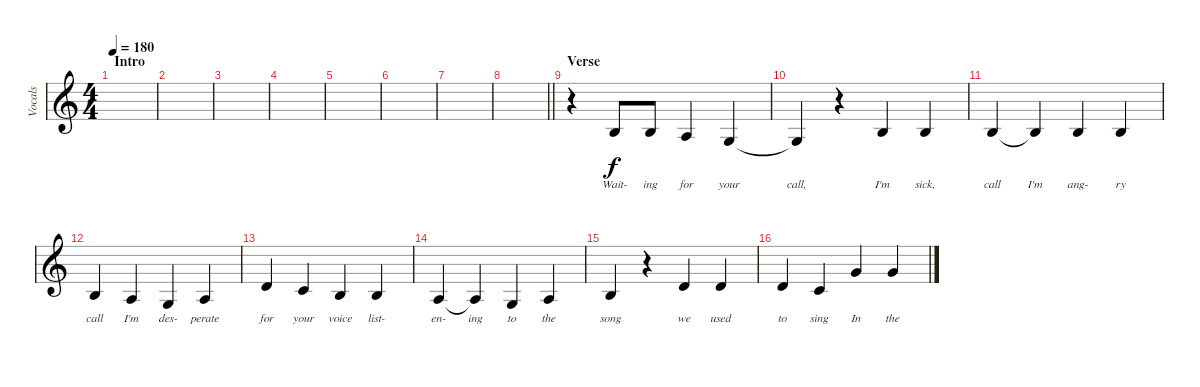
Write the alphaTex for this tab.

\track ("Vocals" "Vocals") {instrument flute}
\staff {score}
\tuning (E4 B3 G3 D3 A2 E2) {hide}
\ts (4 4)
\section ("" "Intro")
\tempo 180
\clef g2
\ks c
|
|
|
|
|
|
|
\barLineRight lightlight
|
\section ("" "Verse")
r.4 4.3.8{lyrics (0 "Wait-") lyrics (1 "") lyrics (2 "") lyrics (3 "") lyrics (4 "")} 4.3.8{lyrics (0 "ing") lyrics (1 "") lyrics (2 "") lyrics (3 "") lyrics (4 "")} 2.3.4{lyrics (0 "for") lyrics (1 "") lyrics (2 "") lyrics (3 "") lyrics (4 "")} 5.4.4{lyrics (0 "your") lyrics (1 "") lyrics (2 "") lyrics (3 "") lyrics (4 "")} |
5.4{t}.4{lyrics (0 "call,") lyrics (1 "") lyrics (2 "") lyrics (3 "") lyrics (4 "")} r.4 4.3.4{lyrics (0 "I'm") lyrics (1 "") lyrics (2 "") lyrics (3 "") lyrics (4 "")} 4.3.4{lyrics (0 "sick,") lyrics (1 "") lyrics (2 "") lyrics (3 "") lyrics (4 "")} |
4.3.4{lyrics (0 "call") lyrics (1 "") lyrics (2 "") lyrics (3 "") lyrics (4 "")} 4.3{t}.4{lyrics (0 "I'm") lyrics (1 "") lyrics (2 "") lyrics (3 "") lyrics (4 "")} 4.3.4{lyrics (0 "ang-") lyrics (1 "") lyrics (2 "") lyrics (3 "") lyrics (4 "")} 4.3.4{lyrics (0 "ry") lyrics (1 "") lyrics (2 "") lyrics (3 "") lyrics (4 "")} |
4.3.4{lyrics (0 "call") lyrics (1 "") lyrics (2 "") lyrics (3 "") lyrics (4 "")} 2.3.4{lyrics (0 "I'm") lyrics (1 "") lyrics (2 "") lyrics (3 "") lyrics (4 "")} 5.4.4{lyrics (0 "des-") lyrics (1 "") lyrics (2 "") lyrics (3 "") lyrics (4 "")} 2.3.4{lyrics (0 "perate") lyrics (1 "") lyrics (2 "") lyrics (3 "") lyrics (4 "")} |
3.2.4{lyrics (0 "for") lyrics (1 "") lyrics (2 "") lyrics (3 "") lyrics (4 "")} 5.3.4{lyrics (0 "your") lyrics (1 "") lyrics (2 "") lyrics (3 "") lyrics (4 "")} 4.3.4{lyrics (0 "voice") lyrics (1 "") lyrics (2 "") lyrics (3 "") lyrics (4 "")} 4.3.4{lyrics (0 "list-") lyrics (1 "") lyrics (2 "") lyrics (3 "") lyrics (4 "")} |
2.3.4{lyrics (0 "en-") lyrics (1 "") lyrics (2 "") lyrics (3 "") lyrics (4 "")} 2.3{t}.4{lyrics (0 "ing") lyrics (1 "") lyrics (2 "") lyrics (3 "") lyrics (4 "")} 5.4.4{lyrics (0 "to") lyrics (1 "") lyrics (2 "") lyrics (3 "") lyrics (4 "")} 2.3.4{lyrics (0 "the") lyrics (1 "") lyrics (2 "") lyrics (3 "") lyrics (4 "")} |
4.3.4{lyrics (0 "song") lyrics (1 "") lyrics (2 "") lyrics (3 "") lyrics (4 "")} r.4 3.2.4{lyrics (0 "we") lyrics (1 "") lyrics (2 "") lyrics (3 "") lyrics (4 "")} 3.2.4{lyrics (0 "used") lyrics (1 "") lyrics (2 "") lyrics (3 "") lyrics (4 "")} |
3.2.4{lyrics (0 "to") lyrics (1 "") lyrics (2 "") lyrics (3 "") lyrics (4 "")} 5.3.4{lyrics (0 "sing") lyrics (1 "") lyrics (2 "") lyrics (3 "") lyrics (4 "")} 3.1.4{lyrics (0 "In") lyrics (1 "") lyrics (2 "") lyrics (3 "") lyrics (4 "")} 3.1.4{lyrics (0 "the") lyrics (1 "") lyrics (2 "") lyrics (3 "") lyrics (4 "")}
